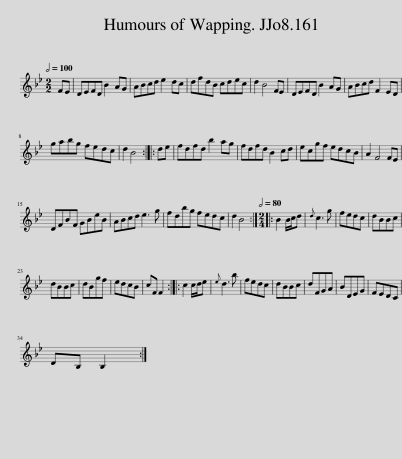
X:1
L:1/8
Q:1/2=100
M:2/2
I:linebreak $
K:Bb
V:1 treble
V:1
 FE | DEFD B2 AG | ABcd e2 dc | dfdB cdec | d2 B4 FE | %5
 DEFD B2 AG | ABcd F2 ED |$ gabg fedc | d2 B4 :: de | %10
 fdfd b2 ag | fdfd B2 cd | ecgf edcB | A2 F4 FE |$ DFBF GBeB | %15
 ABcd e3 g | fdbg fedc | d2 B4 ::[M:2/4][Q:1/2=80] B2 B/c/d |{d} c3 g | %20
 fedc | dBBc |$ dBBc | dBgf | edcB | %25
 cF F2 :: c2 c/d/e |{e} d3 b | fedc | dBBc | %30
 dFGA | BDEG | FEDC |$ DB, B,2 :| %34
